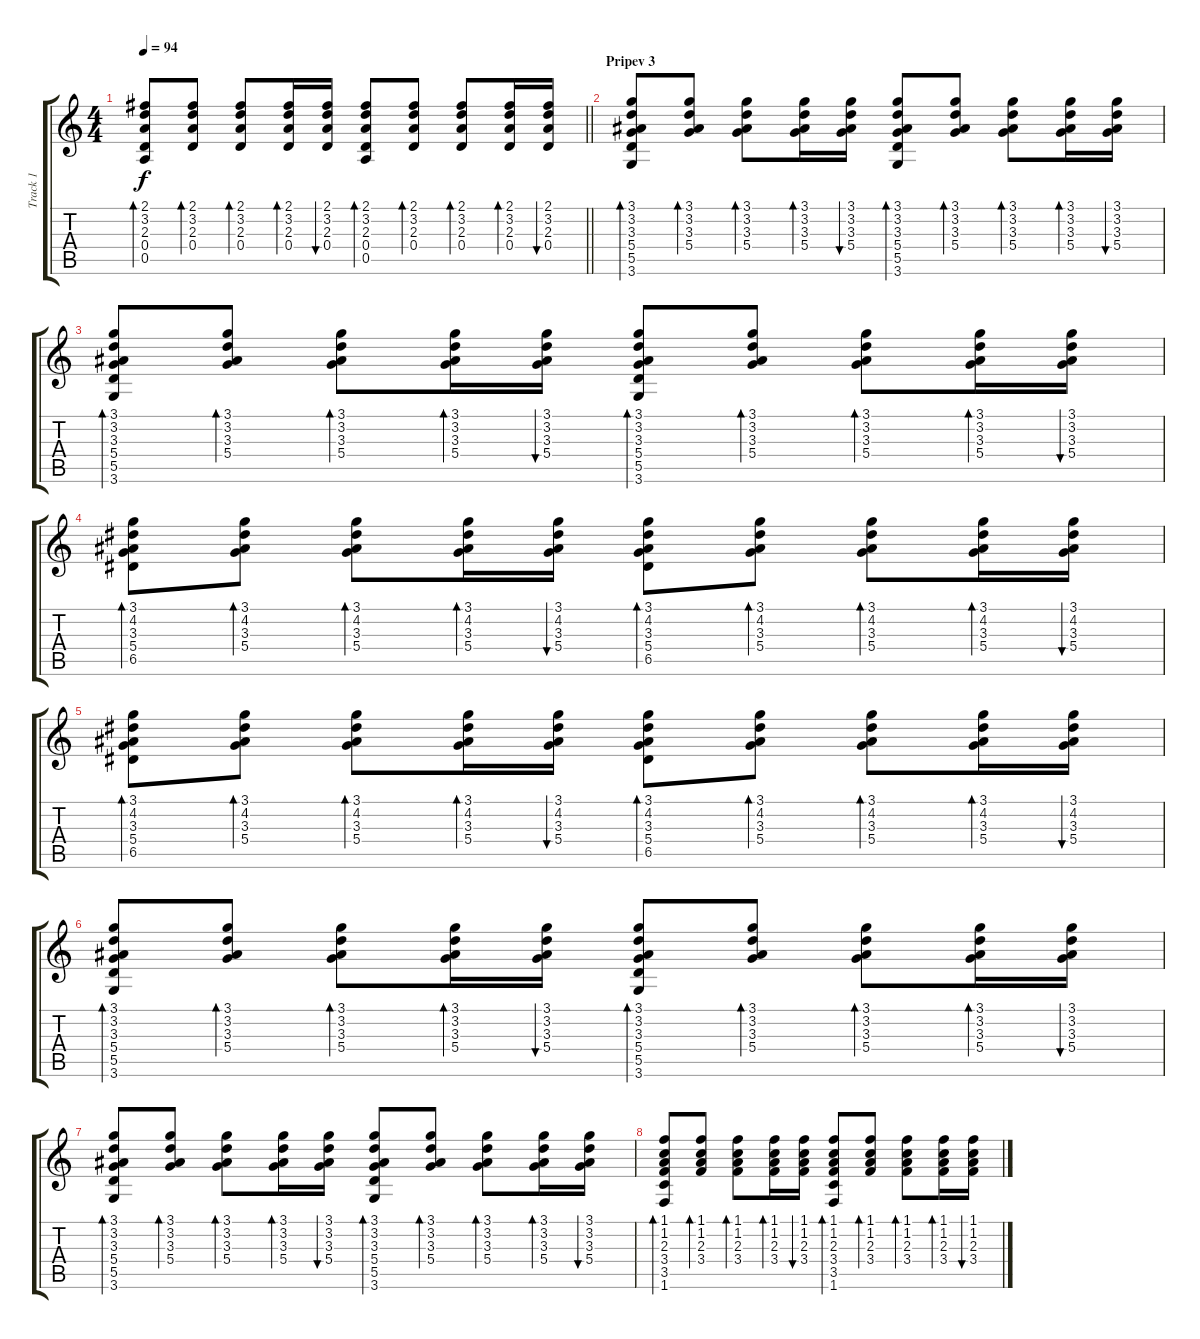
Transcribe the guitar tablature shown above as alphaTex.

\track ("Track 1" "Track 1") {instrument acousticguitarsteel}
\staff {score tabs}
\tuning (E4 B3 G3 D3 A2 E2) {hide}
\ts (4 4)
\tempo 94
\clef g2
\barLineRight lightlight
\ks c
(2.1 3.2 2.3 0.4 0.5).8{bd 60 dy f} (2.1 3.2 2.3 0.4).8{bd 60} (2.1 3.2 2.3 0.4).8{bd 60} (2.1 3.2 2.3 0.4).16{bd 60} (2.1 3.2 2.3 0.4).16{bu 60} (2.1 3.2 2.3 0.4 0.5).8{bd 60} (2.1 3.2 2.3 0.4).8{bd 60} (2.1 3.2 2.3 0.4).8{bd 60} (2.1 3.2 2.3 0.4).16{bd 60} (2.1 3.2 2.3 0.4).16{bu 60} |
\section ("" "Pripev 3")
(3.1 3.2 3.3 5.4 5.5 3.6).8{bd 60} (3.1 3.2 3.3 5.4).8{bd 60} (3.1 3.2 3.3 5.4).8{bd 60} (3.1 3.2 3.3 5.4).16{bd 60} (3.1 3.2 3.3 5.4).16{bu 60} (3.1 3.2 3.3 5.4 5.5 3.6).8{bd 60} (3.1 3.2 3.3 5.4).8{bd 60} (3.1 3.2 3.3 5.4).8{bd 60} (3.1 3.2 3.3 5.4).16{bd 60} (3.1 3.2 3.3 5.4).16{bu 60} |
(3.1 3.2 3.3 5.4 5.5 3.6).8{bd 60} (3.1 3.2 3.3 5.4).8{bd 60} (3.1 3.2 3.3 5.4).8{bd 60} (3.1 3.2 3.3 5.4).16{bd 60} (3.1 3.2 3.3 5.4).16{bu 60} (3.1 3.2 3.3 5.4 5.5 3.6).8{bd 60} (3.1 3.2 3.3 5.4).8{bd 60} (3.1 3.2 3.3 5.4).8{bd 60} (3.1 3.2 3.3 5.4).16{bd 60} (3.1 3.2 3.3 5.4).16{bu 60} |
(3.1 4.2 3.3 5.4 6.5).8{bd 60} (3.1 4.2 3.3 5.4).8{bd 60} (3.1 4.2 3.3 5.4).8{bd 60} (3.1 4.2 3.3 5.4).16{bd 60} (3.1 4.2 3.3 5.4).16{bu 60} (3.1 4.2 3.3 5.4 6.5).8{bd 60} (3.1 4.2 3.3 5.4).8{bd 60} (3.1 4.2 3.3 5.4).8{bd 60} (3.1 4.2 3.3 5.4).16{bd 60} (3.1 4.2 3.3 5.4).16{bu 60} |
(3.1 4.2 3.3 5.4 6.5).8{bd 60} (3.1 4.2 3.3 5.4).8{bd 60} (3.1 4.2 3.3 5.4).8{bd 60} (3.1 4.2 3.3 5.4).16{bd 60} (3.1 4.2 3.3 5.4).16{bu 60} (3.1 4.2 3.3 5.4 6.5).8{bd 60} (3.1 4.2 3.3 5.4).8{bd 60} (3.1 4.2 3.3 5.4).8{bd 60} (3.1 4.2 3.3 5.4).16{bd 60} (3.1 4.2 3.3 5.4).16{bu 60} |
(3.1 3.2 3.3 5.4 5.5 3.6).8{bd 60} (3.1 3.2 3.3 5.4).8{bd 60} (3.1 3.2 3.3 5.4).8{bd 60} (3.1 3.2 3.3 5.4).16{bd 60} (3.1 3.2 3.3 5.4).16{bu 60} (3.1 3.2 3.3 5.4 5.5 3.6).8{bd 60} (3.1 3.2 3.3 5.4).8{bd 60} (3.1 3.2 3.3 5.4).8{bd 60} (3.1 3.2 3.3 5.4).16{bd 60} (3.1 3.2 3.3 5.4).16{bu 60} |
(3.1 3.2 3.3 5.4 5.5 3.6).8{bd 60} (3.1 3.2 3.3 5.4).8{bd 60} (3.1 3.2 3.3 5.4).8{bd 60} (3.1 3.2 3.3 5.4).16{bd 60} (3.1 3.2 3.3 5.4).16{bu 60} (3.1 3.2 3.3 5.4 5.5 3.6).8{bd 60} (3.1 3.2 3.3 5.4).8{bd 60} (3.1 3.2 3.3 5.4).8{bd 60} (3.1 3.2 3.3 5.4).16{bd 60} (3.1 3.2 3.3 5.4).16{bu 60} |
(1.1 1.2 2.3 3.4 3.5 1.6).8{bd 60} (1.1 1.2 2.3 3.4).8{bd 60} (1.1 1.2 2.3 3.4).8{bd 60} (1.1 1.2 2.3 3.4).16{bd 60} (1.1 1.2 2.3 3.4).16{bu 60} (1.1 1.2 2.3 3.4 3.5 1.6).8{bd 60} (1.1 1.2 2.3 3.4).8{bd 60} (1.1 1.2 2.3 3.4).8{bd 60} (1.1 1.2 2.3 3.4).16{bd 60} (1.1 1.2 2.3 3.4).16{bu 60}
